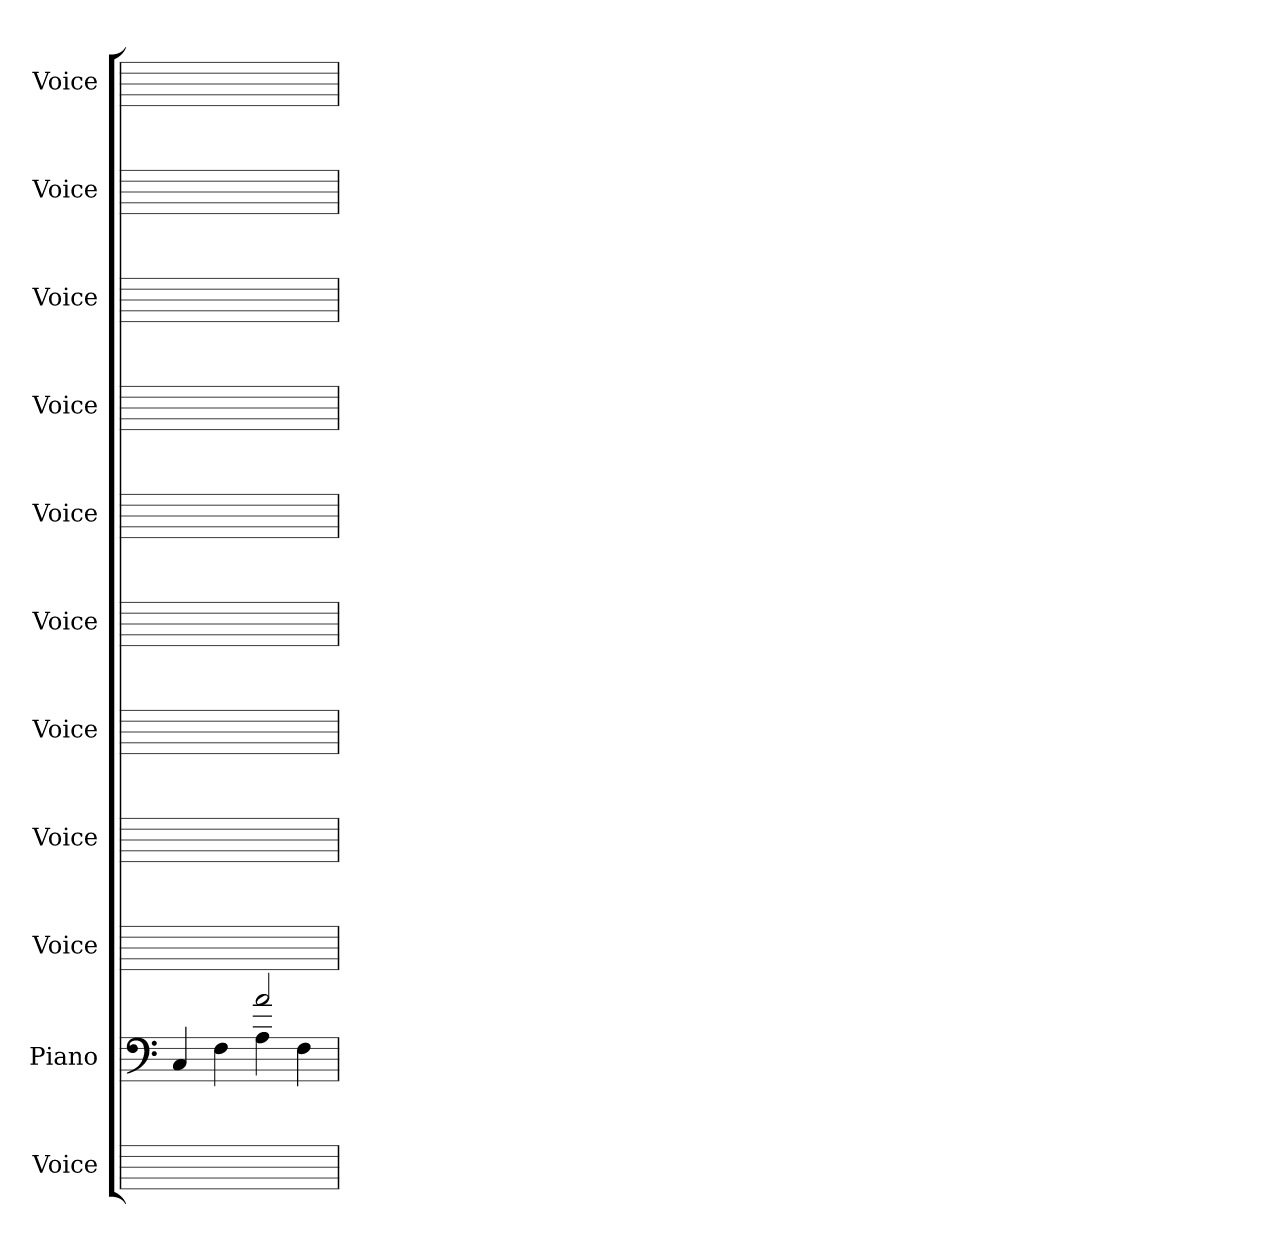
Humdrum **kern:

**kern	**kern	**kern	**kern	**kern	**kern	**kern	**kern	**kern	**kern	**kern
*part11	*part10	*part9	*part8	*part7	*part6	*part5	*part4	*part3	*part2	*part1
*staff11	*staff10	*staff9	*staff8	*staff7	*staff6	*staff5	*staff4	*staff3	*staff2	*staff1
*I"Voice	*I"Piano	*I"Voice	*I"Voice	*I"Voice	*I"Voice	*I"Voice	*I"Voice	*I"Voice	*I"Voice	*I"Voice
*	*I'Pno	*	*	*	*	*	*	*	*	*
*	*clefF4	*	*	*	*	*	*	*	*	*
=	=	=	=	=	=	=	=	=	=	=
*	*^	*	*	*	*	*	*	*	*	*
4ryy	2ryy	4C/	4ryy	4ryy	4ryy	4ryy	4ryy	4ryy	4ryy	4ryy	4ryy
2.ryy	.	4F\	2.ryy	2.ryy	2.ryy	2.ryy	2.ryy	2.ryy	2.ryy	2.ryy	2.ryy
.	2a/	4A\	.	.	.	.	.	.	.	.	.
.	.	4F\	.	.	.	.	.	.	.	.	.
*	*v	*v	*	*	*	*	*	*	*	*	*
=	=	=	=	=	=	=	=	=	=	=
*-	*-	*-	*-	*-	*-	*-	*-	*-	*-	*-
